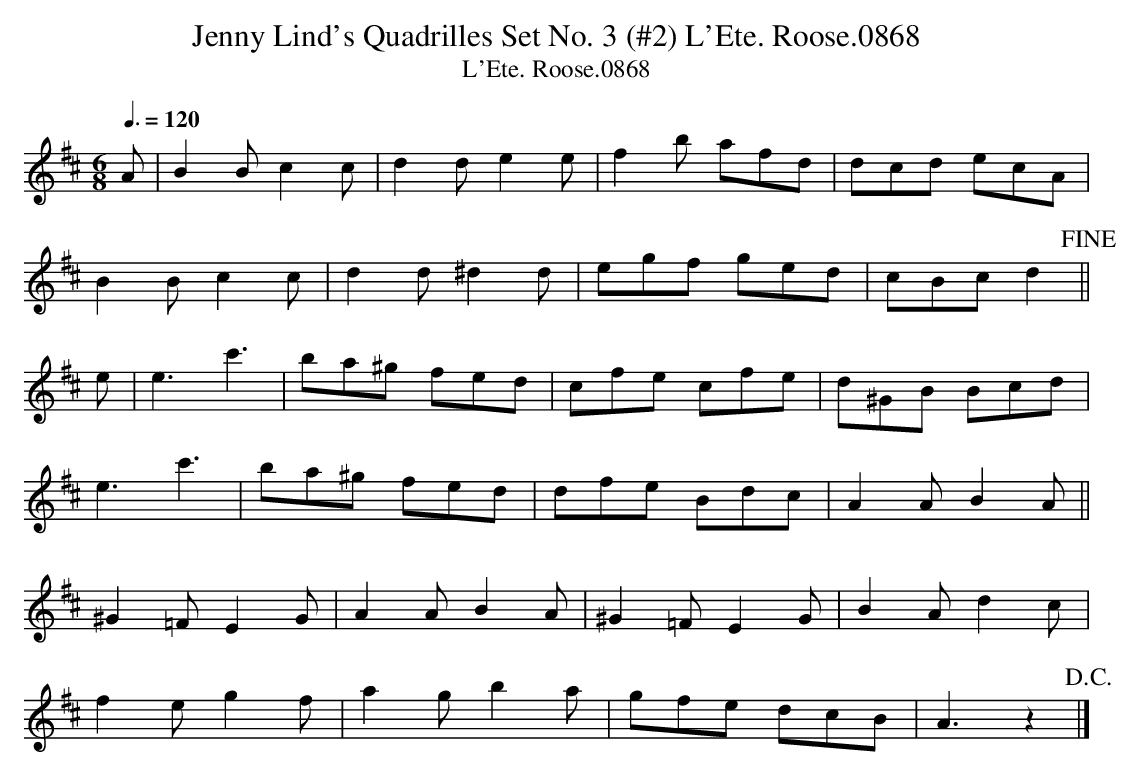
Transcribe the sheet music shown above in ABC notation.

X:1
T:Jenny Lind's Quadrilles Set No. 3 (#2) L'Ete. Roose.0868
T:L'Ete. Roose.0868
M:6/8
L:1/8
Q:3/8=120
K:D clef=treble
A|B2B c2c|d2d e2e|f2b afd|dcd ecA|
B2B c2c|d2d^d2d|egf ged|cBc d2!fine!||
e|e3c'3|ba^g fed|cfe cfe|d^GB Bcd|
e3c'3|ba^g fed|dfe Bdc|A2A B2A||
^G2=F E2G|A2A B2A|^G2=F E2G|B2A d2c|
f2e g2f|a2g b2a|gfe dcB|A3z2!D.C.!|]
